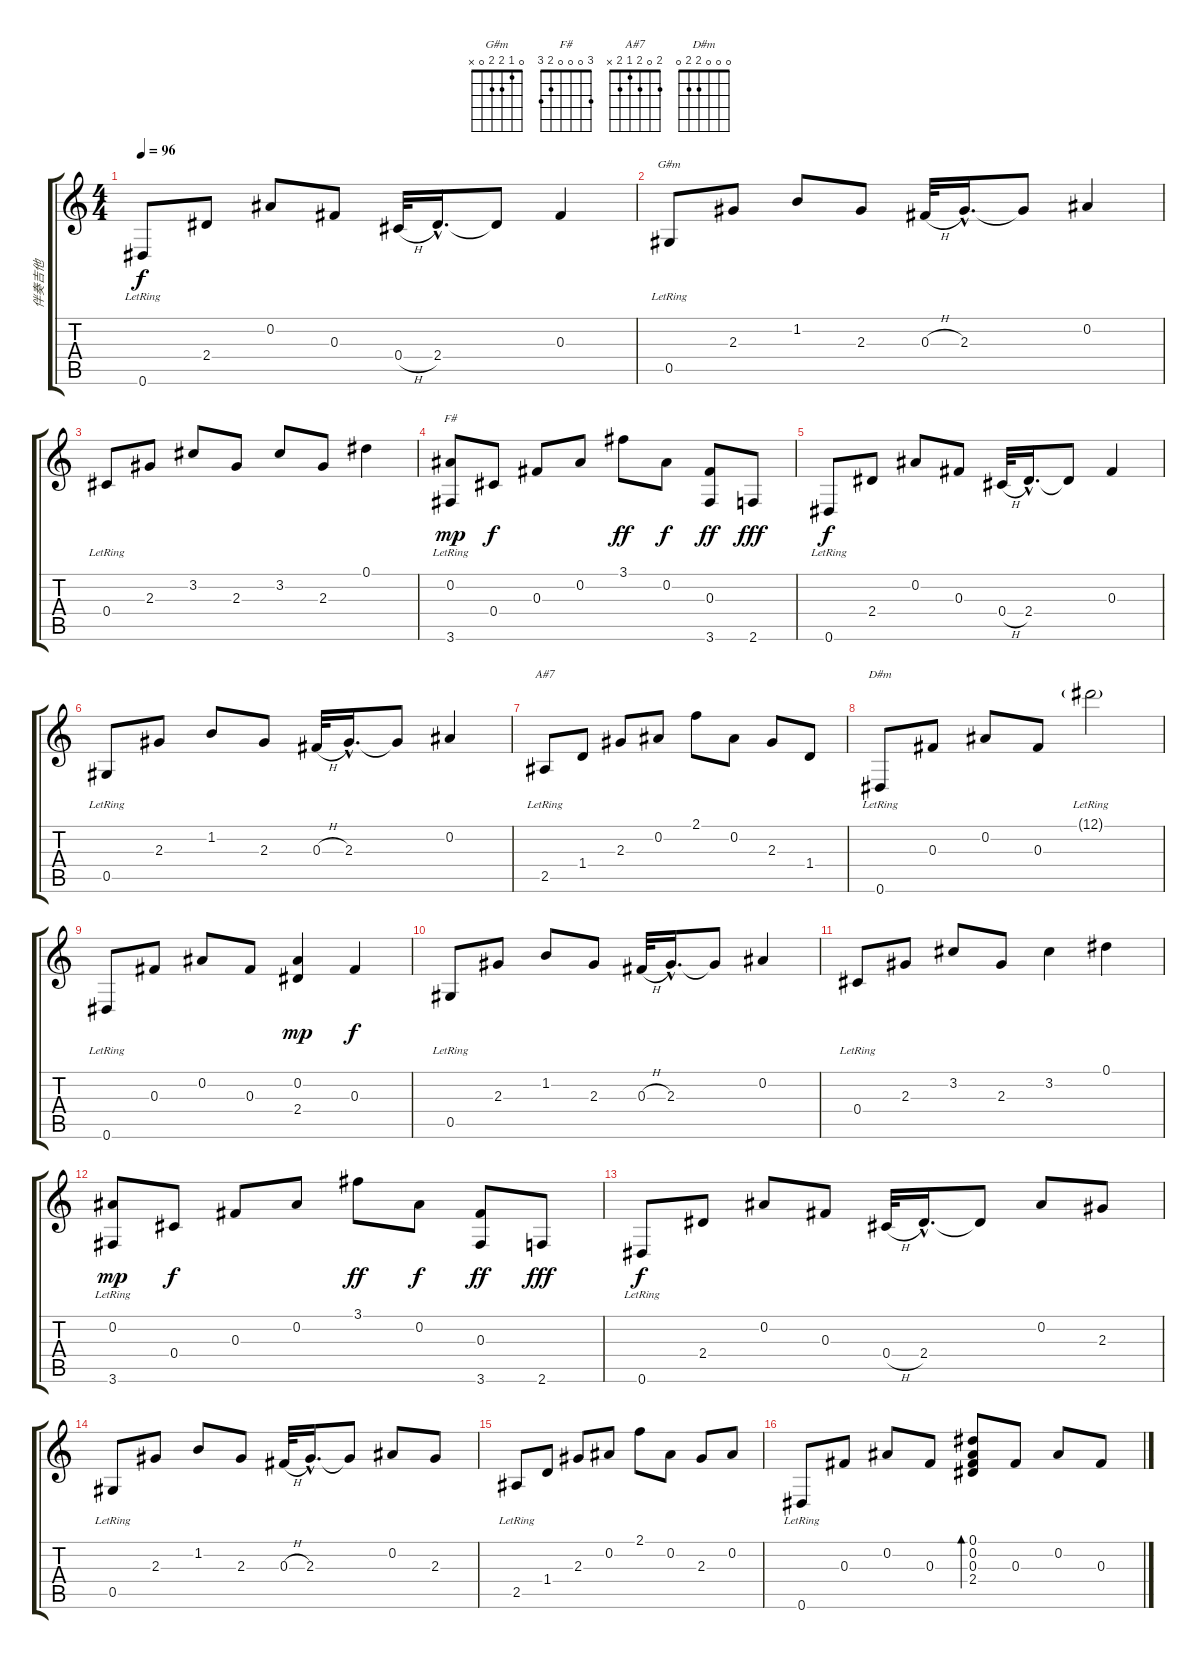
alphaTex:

\track ("伴奏吉他" "伴奏吉他") {instrument acousticguitarsteel}
\staff {score tabs}
\tuning (Eb4 Bb3 Gb3 Db3 Ab2 Eb2) {hide}
\chord ("G#m" 0 1 2 2 0 x)
\chord ("F#" 3 0 0 0 2 3)
\chord ("A#7" 2 0 2 1 2 x)
\chord ("D#m" 0 0 0 2 2 0)
\ts (4 4)
\tempo 96
\clef g2
\ks c
0.6{lr}.8{dy f instrument acousticguitarsteel} 2.4.8 0.2.8 0.3.8 0.4{h}.32 2.4{hac}.16{d} 2.4{t}.8 0.3.4 |
0.5{lr}.8{ch "G#m"} 2.3.8 1.2.8 2.3.8 0.3{h}.32 2.3{hac}.16{d} 2.3{t}.8 0.2.4 |
0.4{lr}.8 2.3.8 3.2.8 2.3.8 3.2.8 2.3.8 0.1.4 |
(0.2{lr} 3.6).8{ch "F#" dy mp} 0.4.8{dy f} 0.3.8 0.2.8 3.1.8{dy ff} 0.2.8{dy f} (0.3 3.6).8{dy ff} 2.6.8{dy fff} |
0.6{lr}.8{dy f} 2.4.8 0.2.8 0.3.8 0.4{h}.32 2.4{hac}.16{d} 2.4{t}.8 0.3.4 |
0.5{lr}.8 2.3.8 1.2.8 2.3.8 0.3{h}.32 2.3{hac}.16{d} 2.3{t}.8 0.2.4 |
2.5{lr}.8{ch "A#7"} 1.4.8 2.3.8 0.2.8 2.1.8 0.2.8 2.3.8 1.4.8 |
0.6{lr}.8{ch "D#m"} 0.3.8 0.2.8 0.3.8 12.1{g lr}.2 |
0.6{lr}.8 0.3.8 0.2.8 0.3.8 (0.2 2.4).4{dy mp} 0.3.4{dy f} |
0.5{lr}.8 2.3.8 1.2.8 2.3.8 0.3{h}.32 2.3{hac}.16{d} 2.3{t}.8 0.2.4 |
0.4{lr}.8 2.3.8 3.2.8 2.3.8 3.2.4 0.1.4 |
(0.2{lr} 3.6).8{dy mp} 0.4.8{dy f} 0.3.8 0.2.8 3.1.8{dy ff} 0.2.8{dy f} (0.3 3.6).8{dy ff} 2.6.8{dy fff} |
0.6{lr}.8{dy f} 2.4.8 0.2.8 0.3.8 0.4{h}.32 2.4{hac}.16{d} 2.4{t}.8 0.2.8 2.3.8 |
0.5{lr}.8 2.3.8 1.2.8 2.3.8 0.3{h}.32 2.3{hac}.16{d} 2.3{t}.8 0.2.8 2.3.8 |
2.5{lr}.8 1.4.8 2.3.8 0.2.8 2.1.8 0.2.8 2.3.8 0.2.8 |
0.6{lr}.8 0.3.8 0.2.8 0.3.8 (0.1 0.2 0.3 2.4).8{bd 480} 0.3.8 0.2.8 0.3.8
